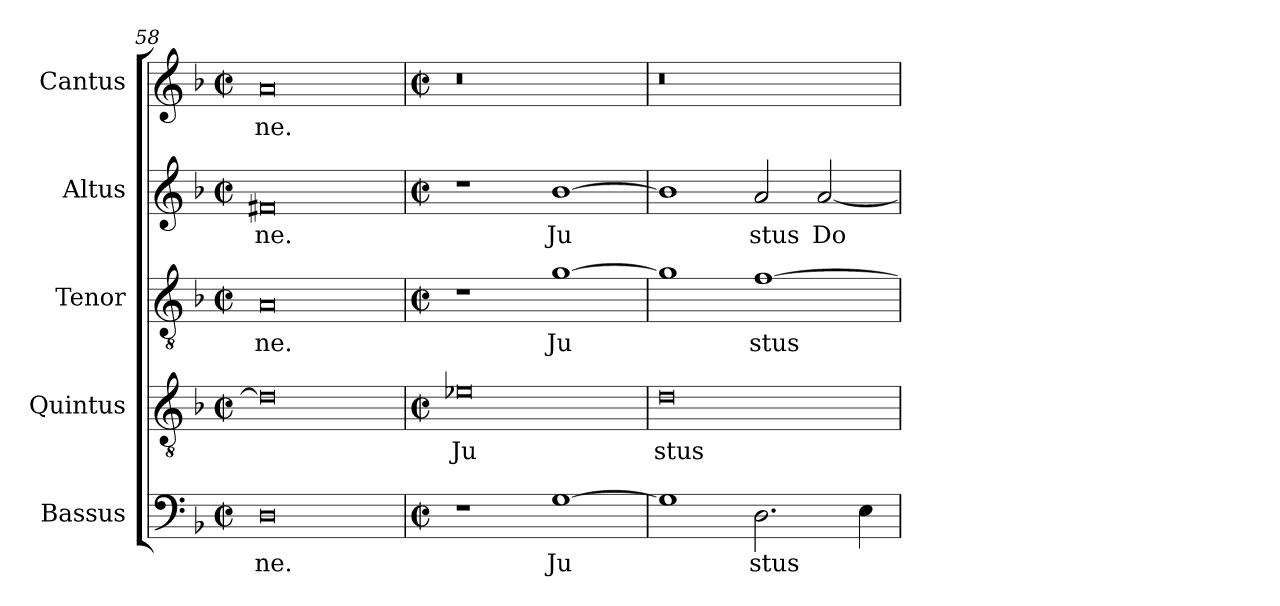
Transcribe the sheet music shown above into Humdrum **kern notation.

**kern	**text	**kern	**text	**kern	**text	**kern	**text	**kern	**text
*part5	*part5	*part4	*part4	*part3	*part3	*part2	*part2	*part1	*part1
*staff5	*staff5	*staff4	*staff4	*staff3	*staff3	*staff2	*staff2	*staff1	*staff1
*I"Bassus	*	*I"Quintus	*	*I"Tenor	*	*I"Altus	*	*I"Cantus	*
*clefF4	*	*clefGv2	*	*clefGv2	*	*clefG2	*	*clefG2	*
*k[b-]	*	*k[b-]	*	*k[b-]	*	*k[b-]	*	*k[b-]	*
*F:	*	*F:	*	*F:	*	*F:	*	*F:	*
*M2/2	*	*M2/2	*	*M2/2	*	*M2/2	*	*M2/2	*
*met(c|)	*	*met(c|)	*	*met(c|)	*	*met(c|)	*	*met(c|)	*
=58	=58	=58	=58	=58	=58	=58	=58	=58	=58
!	!LO:LY:b:cj	!	!LO:LY:b:cj	!	!LO:LY:b:cj	!	!LO:LY:b:cj	!	!LO:LY:b:cj
0D	ne.	0d]	.	0A	ne.	0f#X	-ne.	0a	-ne.
!!LO:LB:g=z
=59!	=59!	=59!	=59!	=59!	=59!	=59!	=59!	=59!	=59!
*M2/2	*	*M2/2	*	*M2/2	*	*M2/2	*	*M2/2	*
*met(c|)	*	*met(c|)	*	*met(c|)	*	*met(c|)	*	*met(c|)	*
!	!	!	!LO:LY:b:cj	!	!	!	!	!	!
1r	.	0e-X	Ju	1r	.	1r	.	0r	.
!	!LO:LY:b:cj	!	!	!	!LO:LY:b:cj	!	!LO:LY:b:cj	!	!
[>1G	Ju	.	.	[>1g	Ju-	[>1b-	Ju	.	.
=60	=60	=60	=60	=60	=60	=60	=60	=60	=60
!	!LO:LY:b:cj	!	!LO:LY:b:cj	!	!LO:LY:b:cj	!	!LO:LY:b:cj	!	!
1G]	.	0d	stus	1g]	--	1b-]	.	0r	.
!	!LO:LY:b:cj	!	!	!	!LO:LY:b:cj	!	!LO:LY:b:cj	!	!
2.D\	stus	.	.	[>1f	-stus	2a/	stus	.	.
!	!	!	!	!	!	!	!LO:LY:b:cj	!	!
.	.	.	.	.	.	[<2a/	Do	.	.
!	!LO:LY:b:cj	!	!	!	!	!	!	!	!
4E\	.	.	.	.	.	.	.	.	.
=	=	=	=	=	=	=	=	=	=
*-	*-	*-	*-	*-	*-	*-	*-	*-	*-
